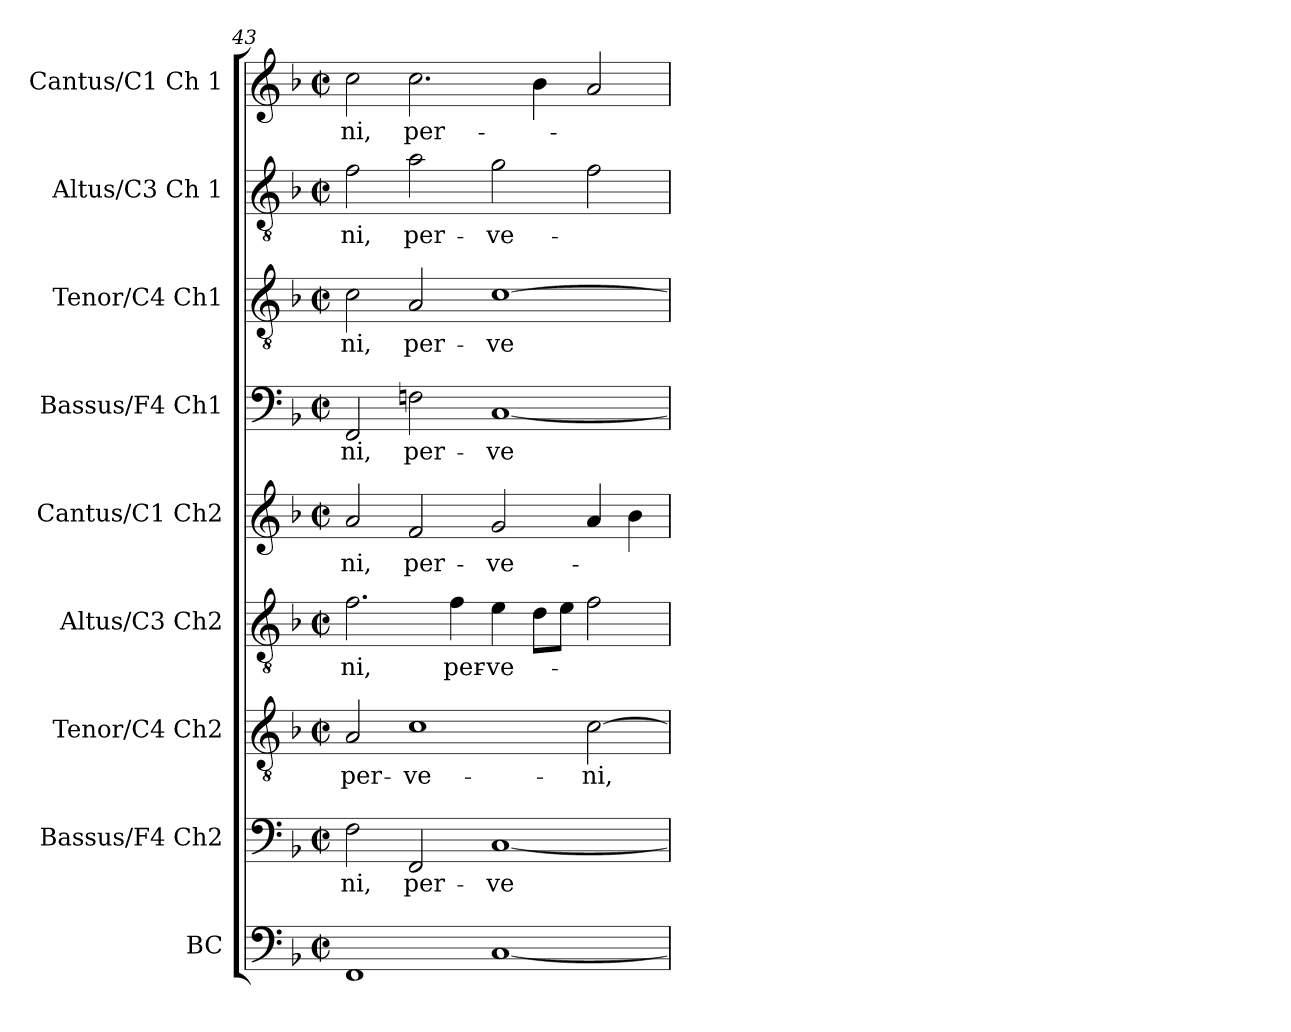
**kern	**kern	**text	**kern	**text	**kern	**text	**kern	**text	**kern	**text	**kern	**text	**kern	**text	**kern	**text
*part9	*part8	*part8	*part7	*part7	*part6	*part6	*part5	*part5	*part4	*part4	*part3	*part3	*part2	*part2	*part1	*part1
*staff9	*staff8	*staff8	*staff7	*staff7	*staff6	*staff6	*staff5	*staff5	*staff4	*staff4	*staff3	*staff3	*staff2	*staff2	*staff1	*staff1
*I"BC	*I"Bassus/F4  Ch2	*	*I"Tenor/C4  Ch2	*	*I"Altus/C3  Ch2	*	*I"Cantus/C1  Ch2	*	*I"Bassus/F4  Ch1	*	*I"Tenor/C4  Ch1	*	*I"Altus/C3  Ch 1	*	*I"Cantus/C1  Ch 1	*
*	*I'Ch	*	*I'Ch	*	*I'Ch	*	*I'Ch	*	*I'Ch	*	*I'Ch	*	*I'Ch	*	*I'Ch	*
!!LO:PB:g=z
*clefF4	*clefF4	*	*clefGv2	*	*clefGv2	*	*clefG2	*	*clefF4	*	*clefGv2	*	*clefGv2	*	*clefG2	*
*k[b-]	*k[b-]	*	*k[b-]	*	*k[b-]	*	*k[b-]	*	*k[b-]	*	*k[b-]	*	*k[b-]	*	*k[b-]	*
*F:	*F:	*	*F:	*	*F:	*	*F:	*	*F:	*	*F:	*	*F:	*	*F:	*
*M2/2	*M2/2	*	*M2/2	*	*M2/2	*	*M2/2	*	*M2/2	*	*M2/2	*	*M2/2	*	*M2/2	*
*met(c|)	*met(c|)	*	*met(c|)	*	*met(c|)	*	*met(c|)	*	*met(c|)	*	*met(c|)	*	*met(c|)	*	*met(c|)	*
=43	=43	=43	=43	=43	=43	=43	=43	=43	=43	=43	=43	=43	=43	=43	=43	=43
!	!	!LO:LY:b:cj	!	!LO:LY:b:cj	!	!LO:LY:b:cj	!	!LO:LY:b:cj	!	!LO:LY:b:cj	!	!LO:LY:b:cj	!	!LO:LY:b:cj	!	!LO:LY:b:cj
1FF	2F\	-ni,	2A/	per-	2.f\	-ni,	2a/	-ni,	2FF/	-ni,	2c\	-ni,	2f\	-ni,	2cc\	-ni,
!	!	!LO:LY:b:cj	!	!LO:LY:b:cj	!	!	!	!LO:LY:b:cj	!	!LO:LY:b:cj	!	!LO:LY:b:cj	!	!LO:LY:b:cj	!	!LO:LY:b:cj
.	2FF/	per-	1c	-ve-	.	.	2f/	per-	2Fn\	per-	2A/	per-	2a\	per-	2.cc\	per-
!	!	!	!	!	!	!LO:LY:b:cj	!	!	!	!	!	!	!	!	!	!
.	.	.	.	.	4f\	per-	.	.	.	.	.	.	.	.	.	.
!	!	!LO:LY:b:cj	!	!	!	!LO:LY:b:rj	!	!LO:LY:b:cj	!	!LO:LY:b:cj	!	!LO:LY:b:cj	!	!LO:LY:b:cj	!	!
[<1C	[<1C	-ve-	.	.	4e\	-ve-	2g/	-ve-	[<1C	-ve-	[>1c	-ve-	2g\	-ve-	.	.
.	.	.	.	.	8d\L	.	.	.	.	.	.	.	.	.	4b-\	.
.	.	.	.	.	8e\J	.	.	.	.	.	.	.	.	.	.	.
!	!	!	!	!LO:LY:b:cj	!	!	!	!	!	!	!	!	!	!	!	!
.	.	.	[>2c\	-ni,	2f\	.	4a/	.	.	.	.	.	2f\	.	2a/	.
.	.	.	.	.	.	.	4b-\	.	.	.	.	.	.	.	.	.
=	=	=	=	=	=	=	=	=	=	=	=	=	=	=	=	=
*-	*-	*-	*-	*-	*-	*-	*-	*-	*-	*-	*-	*-	*-	*-	*-	*-
